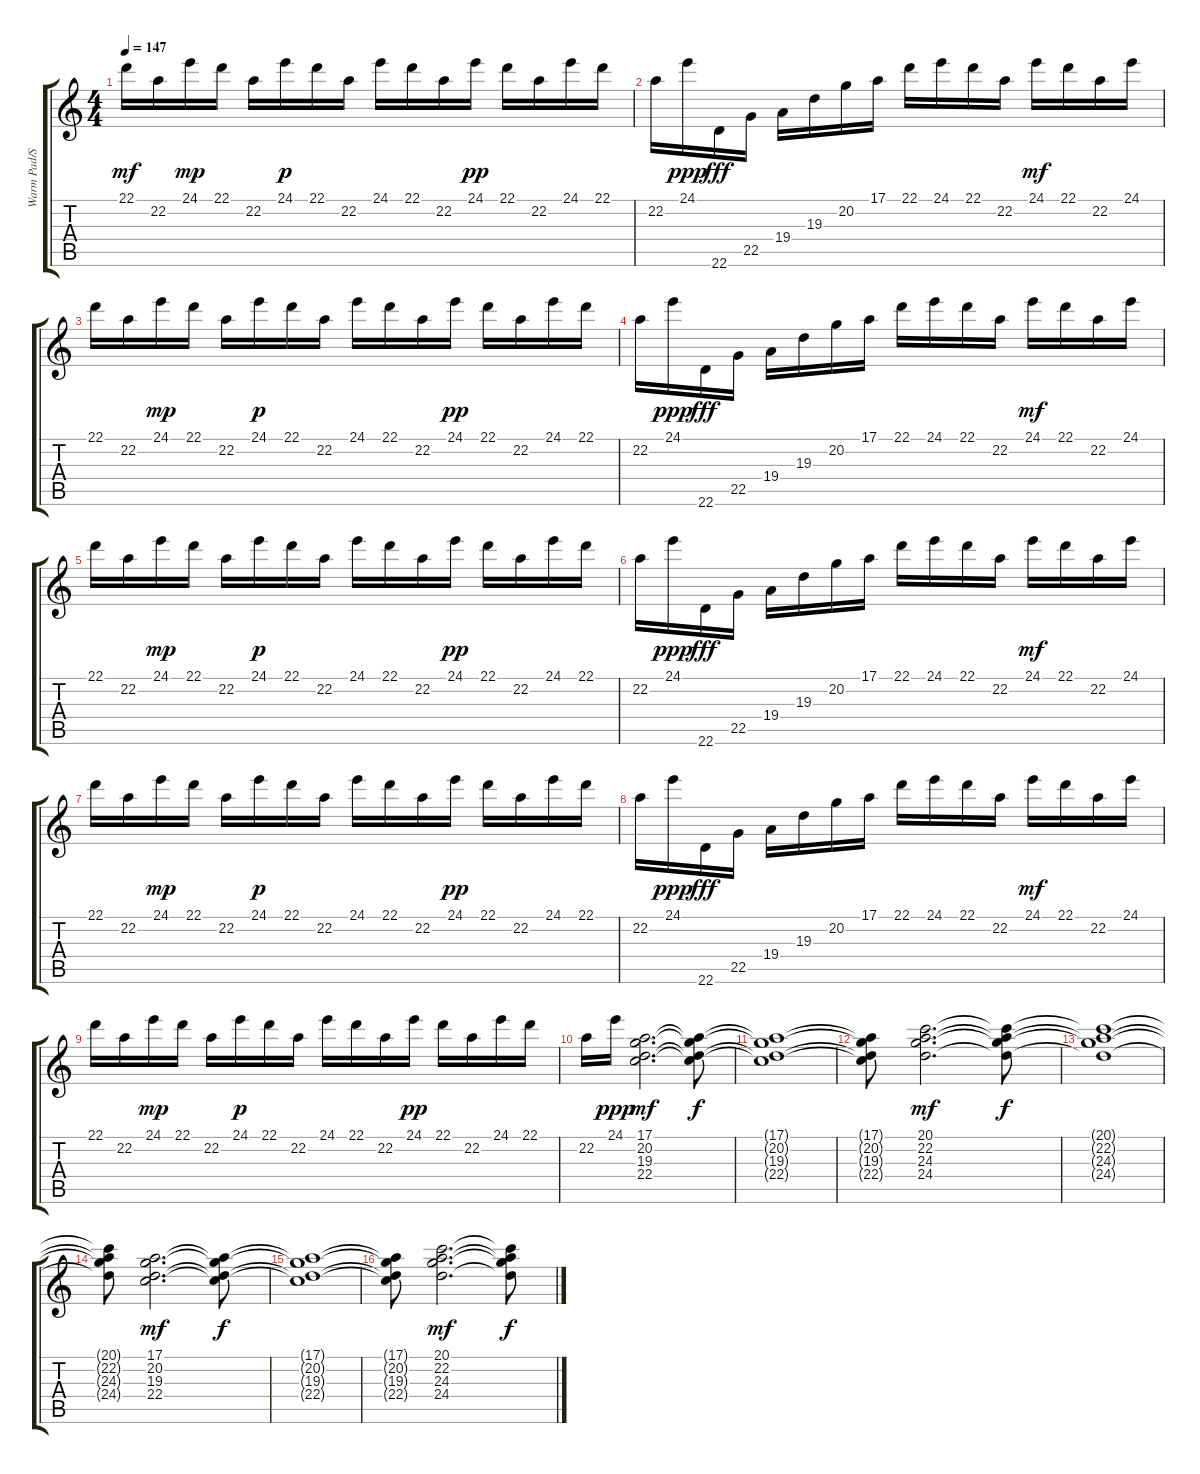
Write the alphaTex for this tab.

\track ("Warm Pad/Synth Brass 1/Synth Strings 2" "Warm Pad/S") {instrument pad2warm}
\staff {score tabs}
\tuning (E4 B3 G3 D3 A2 E2) {hide}
\ts (4 4)
\tempo 147
\clef g2
\ks c
22.1.16{dy mf} 22.2.16 24.1.16{dy mp} 22.1.16 22.2.16 24.1.16{dy p} 22.1.16 22.2.16 24.1.16 22.1.16 22.2.16 24.1.16{dy pp} 22.1.16 22.2.16 24.1.16 22.1.16 |
22.2.16 24.1.16{dy ppp} 22.6.16{dy fff} 22.5.16 19.4.16 19.3.16 20.2.16 17.1.16 22.1.16 24.1.16 22.1.16 22.2.16 24.1.16{dy mf} 22.1.16 22.2.16 24.1.16 |
22.1.16 22.2.16 24.1.16{dy mp} 22.1.16 22.2.16 24.1.16{dy p} 22.1.16 22.2.16 24.1.16 22.1.16 22.2.16 24.1.16{dy pp} 22.1.16 22.2.16 24.1.16 22.1.16 |
22.2.16 24.1.16{dy ppp} 22.6.16{dy fff} 22.5.16 19.4.16 19.3.16 20.2.16 17.1.16 22.1.16 24.1.16 22.1.16 22.2.16 24.1.16{dy mf} 22.1.16 22.2.16 24.1.16 |
22.1.16 22.2.16 24.1.16{dy mp} 22.1.16 22.2.16 24.1.16{dy p} 22.1.16 22.2.16 24.1.16 22.1.16 22.2.16 24.1.16{dy pp} 22.1.16 22.2.16 24.1.16 22.1.16 |
22.2.16 24.1.16{dy ppp} 22.6.16{dy fff} 22.5.16 19.4.16 19.3.16 20.2.16 17.1.16 22.1.16 24.1.16 22.1.16 22.2.16 24.1.16{dy mf} 22.1.16 22.2.16 24.1.16 |
22.1.16 22.2.16 24.1.16{dy mp} 22.1.16 22.2.16 24.1.16{dy p} 22.1.16 22.2.16 24.1.16 22.1.16 22.2.16 24.1.16{dy pp} 22.1.16 22.2.16 24.1.16 22.1.16 |
22.2.16 24.1.16{dy ppp} 22.6.16{dy fff} 22.5.16 19.4.16 19.3.16 20.2.16 17.1.16 22.1.16 24.1.16 22.1.16 22.2.16 24.1.16{dy mf} 22.1.16 22.2.16 24.1.16 |
22.1.16 22.2.16 24.1.16{dy mp} 22.1.16 22.2.16 24.1.16{dy p} 22.1.16 22.2.16 24.1.16 22.1.16 22.2.16 24.1.16{dy pp} 22.1.16 22.2.16 24.1.16 22.1.16 |
22.2.16 24.1.16{dy ppp} (17.1 20.2 19.3 22.4).2{d dy mf} (17.1{t} 20.2{t} 19.3{t} 22.4{t}).8{dy f} |
(17.1{t} 20.2{t} 19.3{t} 22.4{t}).1 |
(17.1{t} 20.2{t} 19.3{t} 22.4{t}).8 (20.1 22.2 24.3 24.4).2{d dy mf} (20.1{t} 22.2{t} 24.3{t} 24.4{t}).8{dy f} |
(20.1{t} 22.2{t} 24.3{t} 24.4{t}).1 |
(20.1{t} 22.2{t} 24.3{t} 24.4{t}).8 (17.1 20.2 19.3 22.4).2{d dy mf} (17.1{t} 20.2{t} 19.3{t} 22.4{t}).8{dy f} |
(17.1{t} 20.2{t} 19.3{t} 22.4{t}).1 |
(17.1{t} 20.2{t} 19.3{t} 22.4{t}).8 (20.1 22.2 24.3 24.4).2{d dy mf} (20.1{t} 22.2{t} 24.3{t} 24.4{t}).8{dy f}
